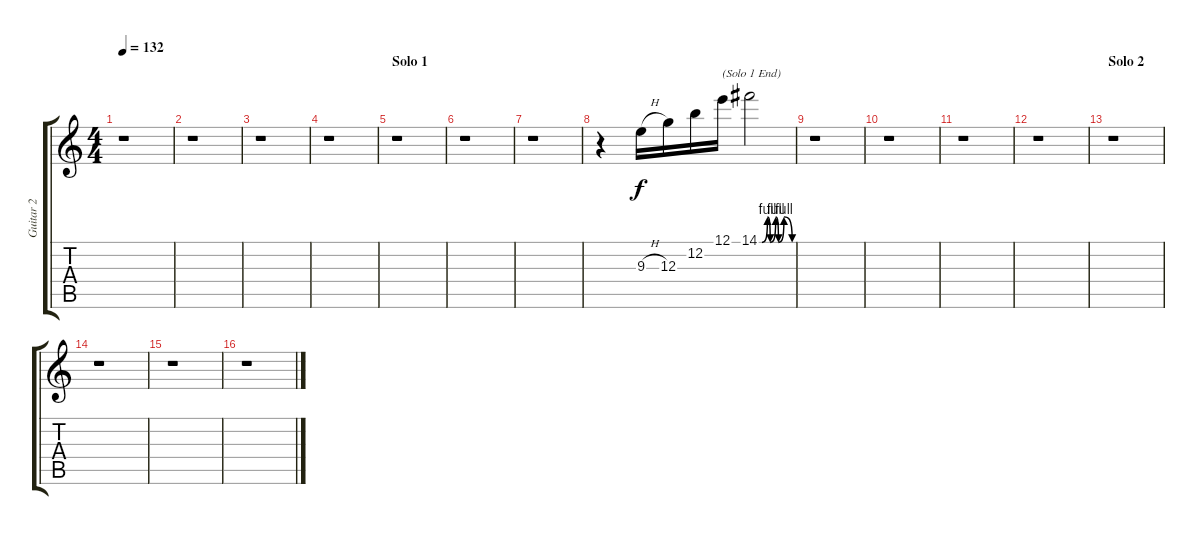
\track ("Guitar 2" "Guitar 2") {instrument overdrivenguitar}
\staff {score tabs}
\tuning (E4 B3 G3 D3 A2 E2) {hide}
\ts (4 4)
\tempo 132
\clef g2
\ks c
r.1{dy f} |
r.1 |
r.1 |
r.1 |
\section ("" "Solo 1")
r.1 |
r.1 |
r.1 |
r.4{balance 16} 9.3{h}.16 12.3.16 12.2.16 12.1.16{txt "(Solo 1 End)"} 14.1{be (custom 0 0 5 0 15 4 20 0 30 4 35 0 45 4 60 0)}.2 |
r.1{balance 8} |
r.1 |
r.1 |
r.1 |
\section ("" "Solo 2")
r.1 |
r.1 |
r.1 |
r.1
